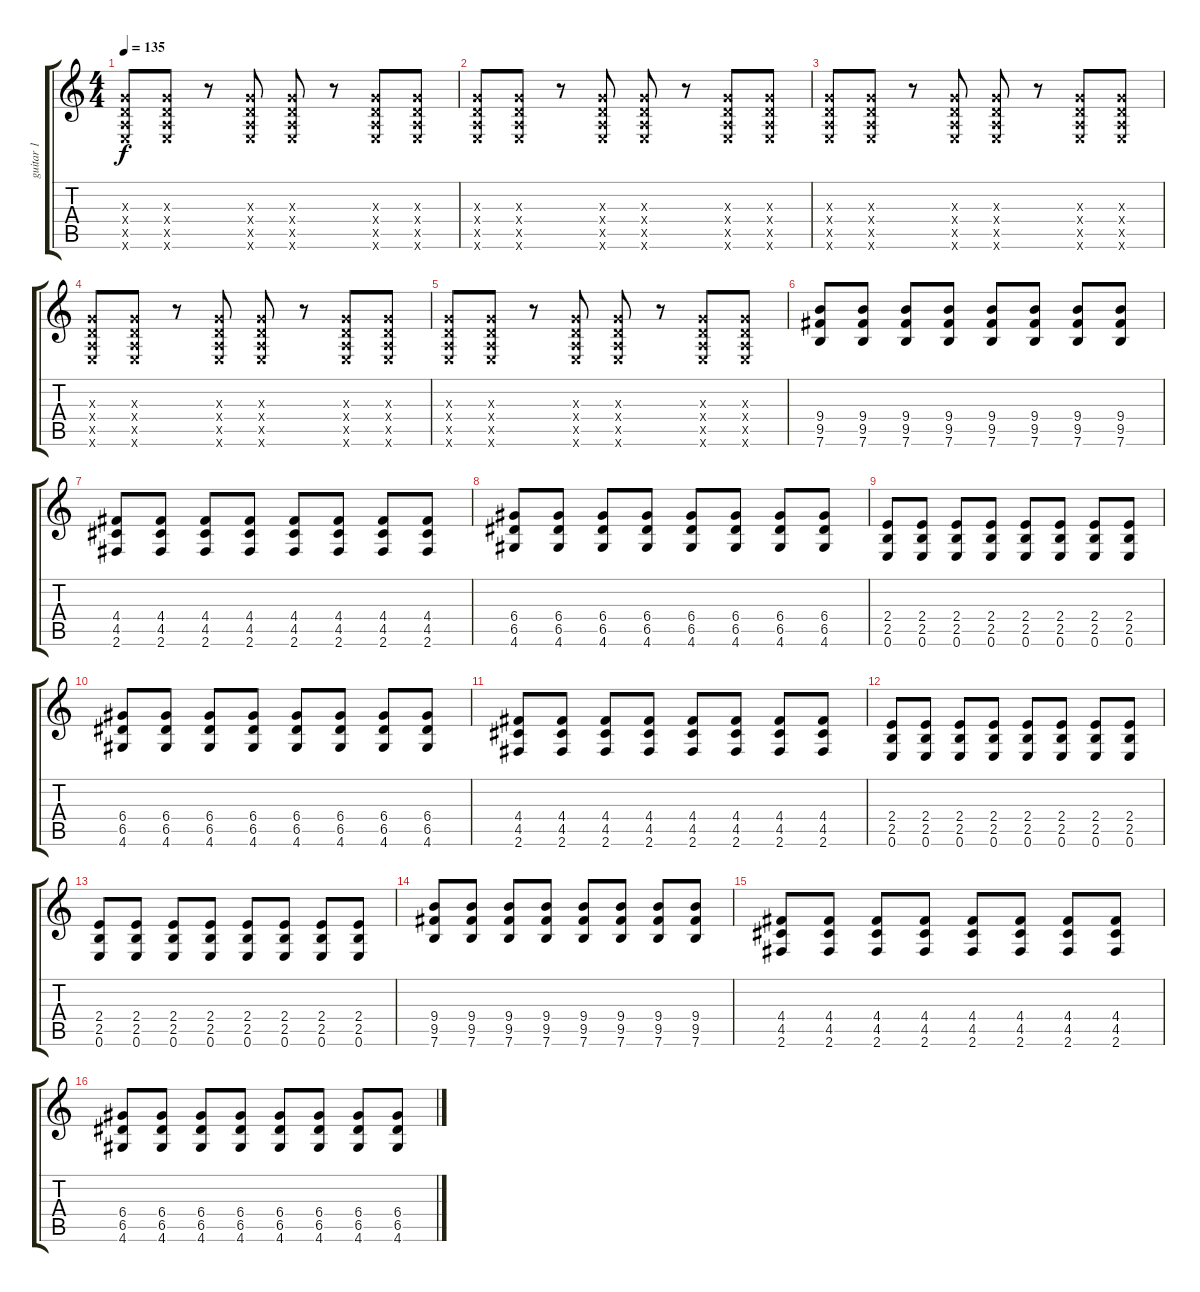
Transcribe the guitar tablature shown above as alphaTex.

\track ("guitar 1" "guitar 1") {instrument distortionguitar}
\staff {score tabs}
\tuning (E4 B3 G3 D3 A2 E2) {hide}
\ts (4 4)
\tempo 135
\clef g2
\ks c
(0.3{x} 0.4{x} 0.5{x} 0.6{x}).8{dy f} (0.3{x} 0.4{x} 0.5{x} 0.6{x}).8 r.8 (0.3{x} 0.4{x} 0.5{x} 0.6{x}).8 (0.3{x} 0.4{x} 0.5{x} 0.6{x}).8 r.8 (0.3{x} 0.4{x} 0.5{x} 0.6{x}).8 (0.3{x} 0.4{x} 0.5{x} 0.6{x}).8 |
(0.3{x} 0.4{x} 0.5{x} 0.6{x}).8 (0.3{x} 0.4{x} 0.5{x} 0.6{x}).8 r.8 (0.3{x} 0.4{x} 0.5{x} 0.6{x}).8 (0.3{x} 0.4{x} 0.5{x} 0.6{x}).8 r.8 (0.3{x} 0.4{x} 0.5{x} 0.6{x}).8 (0.3{x} 0.4{x} 0.5{x} 0.6{x}).8 |
(0.3{x} 0.4{x} 0.5{x} 0.6{x}).8 (0.3{x} 0.4{x} 0.5{x} 0.6{x}).8 r.8 (0.3{x} 0.4{x} 0.5{x} 0.6{x}).8 (0.3{x} 0.4{x} 0.5{x} 0.6{x}).8 r.8 (0.3{x} 0.4{x} 0.5{x} 0.6{x}).8 (0.3{x} 0.4{x} 0.5{x} 0.6{x}).8 |
(0.3{x} 0.4{x} 0.5{x} 0.6{x}).8 (0.3{x} 0.4{x} 0.5{x} 0.6{x}).8 r.8 (0.3{x} 0.4{x} 0.5{x} 0.6{x}).8 (0.3{x} 0.4{x} 0.5{x} 0.6{x}).8 r.8 (0.3{x} 0.4{x} 0.5{x} 0.6{x}).8 (0.3{x} 0.4{x} 0.5{x} 0.6{x}).8 |
(0.3{x} 0.4{x} 0.5{x} 0.6{x}).8 (0.3{x} 0.4{x} 0.5{x} 0.6{x}).8 r.8 (0.3{x} 0.4{x} 0.5{x} 0.6{x}).8 (0.3{x} 0.4{x} 0.5{x} 0.6{x}).8 r.8 (0.3{x} 0.4{x} 0.5{x} 0.6{x}).8 (0.3{x} 0.4{x} 0.5{x} 0.6{x}).8 |
(9.4 9.5 7.6).8{volume 10} (9.4 9.5 7.6).8 (9.4 9.5 7.6).8 (9.4 9.5 7.6).8 (9.4 9.5 7.6).8 (9.4 9.5 7.6).8 (9.4 9.5 7.6).8 (9.4 9.5 7.6).8 |
(4.4 4.5 2.6).8 (4.4 4.5 2.6).8 (4.4 4.5 2.6).8 (4.4 4.5 2.6).8 (4.4 4.5 2.6).8 (4.4 4.5 2.6).8 (4.4 4.5 2.6).8 (4.4 4.5 2.6).8 |
(6.4 6.5 4.6).8 (6.4 6.5 4.6).8 (6.4 6.5 4.6).8 (6.4 6.5 4.6).8 (6.4 6.5 4.6).8 (6.4 6.5 4.6).8 (6.4 6.5 4.6).8 (6.4 6.5 4.6).8 |
(2.4 2.5 0.6).8 (2.4 2.5 0.6).8 (2.4 2.5 0.6).8 (2.4 2.5 0.6).8 (2.4 2.5 0.6).8 (2.4 2.5 0.6).8 (2.4 2.5 0.6).8 (2.4 2.5 0.6).8 |
(6.4 6.5 4.6).8 (6.4 6.5 4.6).8 (6.4 6.5 4.6).8 (6.4 6.5 4.6).8 (6.4 6.5 4.6).8 (6.4 6.5 4.6).8 (6.4 6.5 4.6).8 (6.4 6.5 4.6).8 |
(4.4 4.5 2.6).8 (4.4 4.5 2.6).8 (4.4 4.5 2.6).8 (4.4 4.5 2.6).8 (4.4 4.5 2.6).8 (4.4 4.5 2.6).8 (4.4 4.5 2.6).8 (4.4 4.5 2.6).8 |
(2.4 2.5 0.6).8 (2.4 2.5 0.6).8 (2.4 2.5 0.6).8 (2.4 2.5 0.6).8 (2.4 2.5 0.6).8 (2.4 2.5 0.6).8 (2.4 2.5 0.6).8 (2.4 2.5 0.6).8 |
(2.4 2.5 0.6).8 (2.4 2.5 0.6).8 (2.4 2.5 0.6).8 (2.4 2.5 0.6).8 (2.4 2.5 0.6).8 (2.4 2.5 0.6).8 (2.4 2.5 0.6).8 (2.4 2.5 0.6).8 |
(9.4 9.5 7.6).8 (9.4 9.5 7.6).8 (9.4 9.5 7.6).8 (9.4 9.5 7.6).8 (9.4 9.5 7.6).8 (9.4 9.5 7.6).8 (9.4 9.5 7.6).8 (9.4 9.5 7.6).8 |
(4.4 4.5 2.6).8 (4.4 4.5 2.6).8 (4.4 4.5 2.6).8 (4.4 4.5 2.6).8 (4.4 4.5 2.6).8 (4.4 4.5 2.6).8 (4.4 4.5 2.6).8 (4.4 4.5 2.6).8 |
(6.4 6.5 4.6).8 (6.4 6.5 4.6).8 (6.4 6.5 4.6).8 (6.4 6.5 4.6).8 (6.4 6.5 4.6).8 (6.4 6.5 4.6).8 (6.4 6.5 4.6).8 (6.4 6.5 4.6).8
